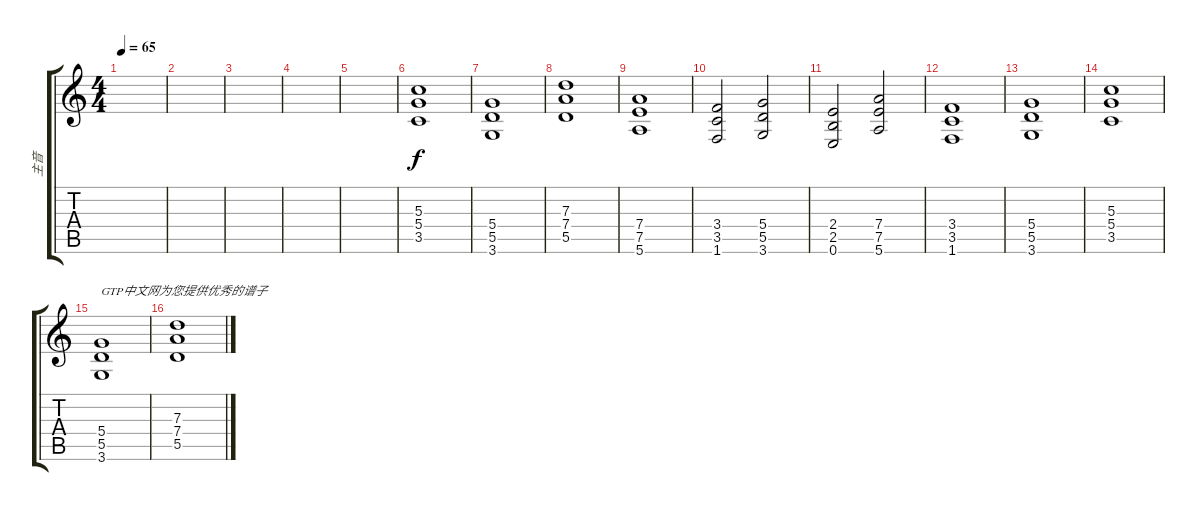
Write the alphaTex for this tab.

\track ("主音" "主音") {instrument distortionguitar}
\staff {score tabs}
\tuning (E4 B3 G3 D3 A2 E2) {hide}
\ts (4 4)
\tempo 65
\clef g2
\ks c
|
|
|
|
|
(5.3 5.4 3.5).1 |
(5.4 5.5 3.6).1 |
(7.3 7.4 5.5).1 |
(7.4 7.5 5.6).1 |
(3.4 3.5 1.6).2 (5.4 5.5 3.6).2 |
(2.4 2.5 0.6).2 (7.4 7.5 5.6).2 |
(3.4 3.5 1.6).1 |
(5.4 5.5 3.6).1 |
(5.3 5.4 3.5).1 |
(5.4 5.5 3.6).1{txt "GTP中文网为您提供优秀的谱子"} |
(7.3 7.4 5.5).1
